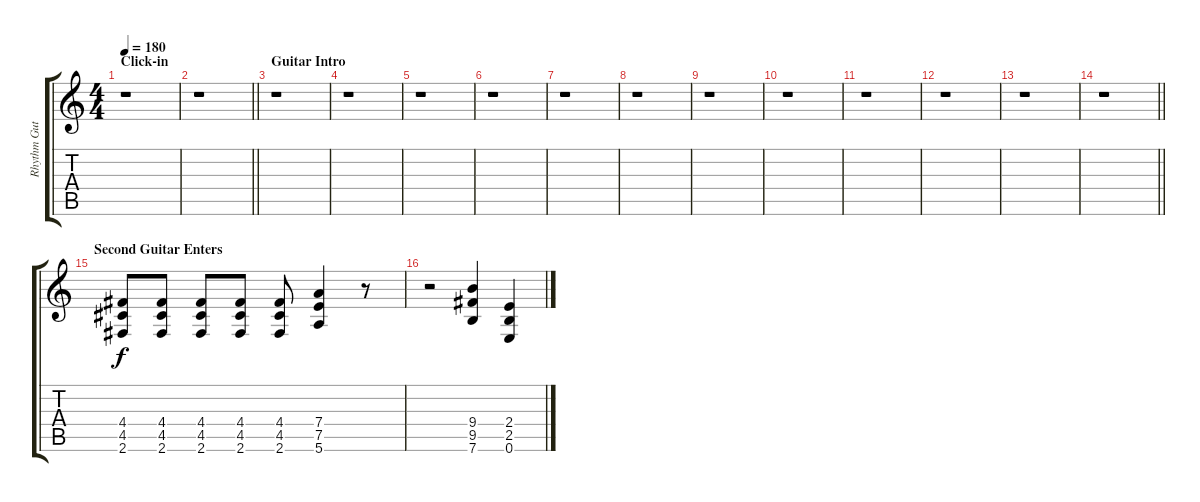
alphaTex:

\track ("Rhythm Gutiar" "Rhythm Gut") {instrument distortionguitar}
\staff {score tabs}
\tuning (E4 B3 G3 D3 A2 E2) {hide}
\ts (4 4)
\section ("" "Click-in")
\tempo 180
\clef g2
\ks c
r.1{dy f instrument distortionguitar} |
\barLineRight lightlight
r.1 |
\section ("" "Guitar Intro")
r.1 |
r.1 |
r.1 |
r.1 |
r.1 |
r.1 |
r.1 |
r.1 |
r.1 |
r.1 |
r.1 |
\barLineRight lightlight
r.1 |
\section ("" "Second Guitar Enters")
(4.4 4.5 2.6).8 (4.4 4.5 2.6).8 (4.4 4.5 2.6).8 (4.4 4.5 2.6).8 (4.4 4.5 2.6).8 (7.4 7.5 5.6).4 r.8 |
r.2 (9.4 9.5 7.6).4 (2.4 2.5 0.6).4
